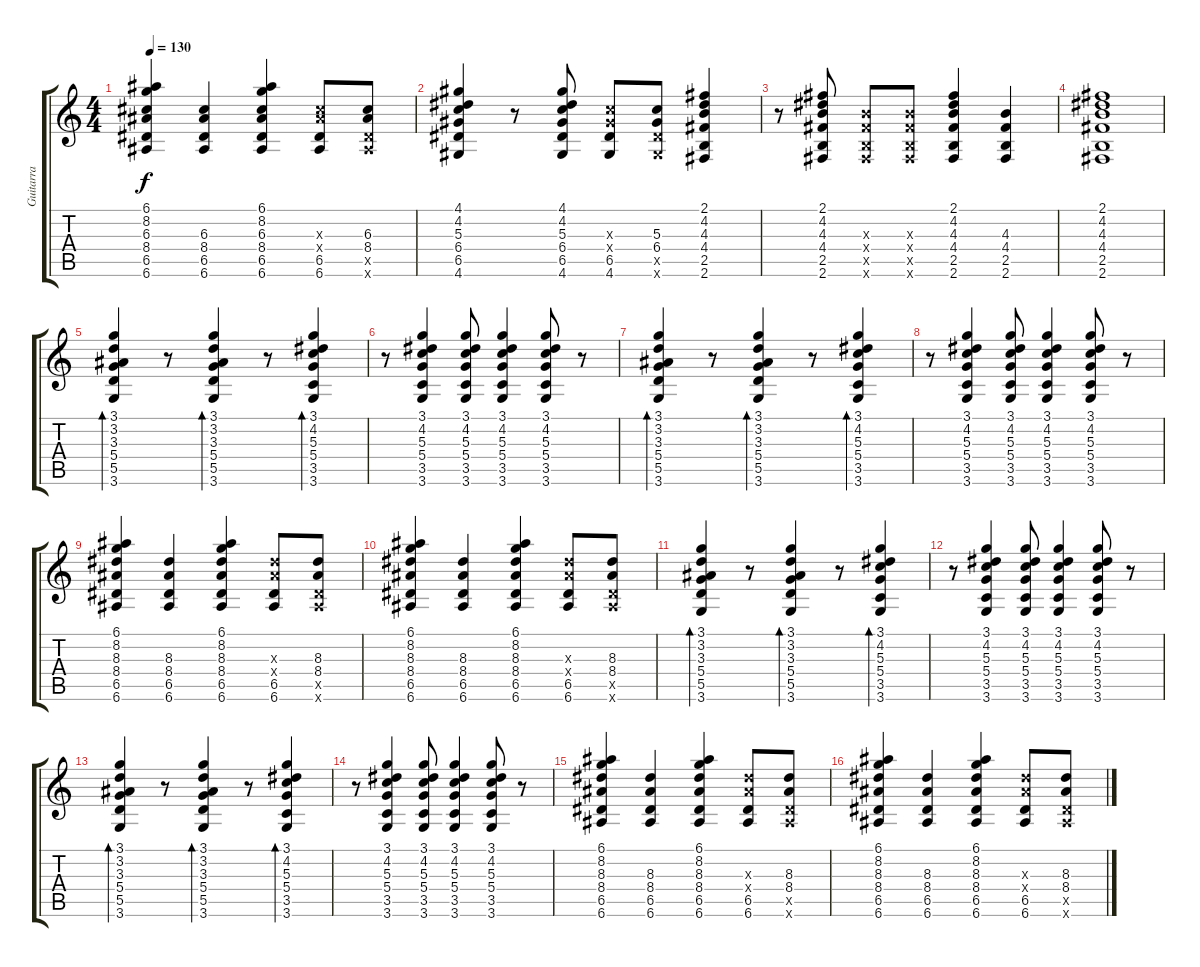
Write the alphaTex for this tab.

\track ("Guitarra " "Guitarra ") {instrument acousticguitarsteel}
\staff {score tabs}
\tuning (E4 B3 G3 D3 A2 E2) {hide}
\ts (4 4)
\tempo 130
\clef g2
\ks c
(6.1 8.2 6.3 8.4 6.5 6.6).4{dy f} (6.3 8.4 6.5 6.6).4 (6.1 8.2 6.3 8.4 6.5 6.6).4 (6.3{x} 8.4{x} 6.5 6.6).8 (6.3 8.4 6.5{x} 6.6{x}).8 |
(4.1 4.2 5.3 6.4 6.5 4.6).4 r.8 (4.1 4.2 5.3 6.4 6.5 4.6).8 (5.3{x} 6.4{x} 6.5 4.6).8 (5.3 6.4 6.5{x} 4.6{x}).8 (2.1 4.2 4.3 4.4 2.5 2.6).4 |
r.8 (2.1 4.2 4.3 4.4 2.5 2.6).8 (4.3{x} 4.4{x} 2.5{x} 2.6{x}).8 (4.3{x} 4.4{x} 2.5{x} 2.6{x}).8 (2.1 4.2 4.3 4.4 2.5 2.6).4 (4.3 4.4 2.5 2.6).4 |
(2.1 4.2 4.3 4.4 2.5 2.6).1 |
(3.1 3.2 3.3 5.4 5.5 3.6).4{bd 120} r.8 (3.1 3.2 3.3 5.4 5.5 3.6).4{bd 120} r.8 (3.1 4.2 5.3 5.4 3.5 3.6).4{bd 120} |
r.8 (3.1 4.2 5.3 5.4 3.5 3.6).4 (3.1 4.2 5.3 5.4 3.5 3.6).8 (3.1 4.2 5.3 5.4 3.5 3.6).4 (3.1 4.2 5.3 5.4 3.5 3.6).8 r.8 |
(3.1 3.2 3.3 5.4 5.5 3.6).4{bd 120} r.8 (3.1 3.2 3.3 5.4 5.5 3.6).4{bd 120} r.8 (3.1 4.2 5.3 5.4 3.5 3.6).4{bd 120} |
r.8 (3.1 4.2 5.3 5.4 3.5 3.6).4 (3.1 4.2 5.3 5.4 3.5 3.6).8 (3.1 4.2 5.3 5.4 3.5 3.6).4 (3.1 4.2 5.3 5.4 3.5 3.6).8 r.8 |
(6.1 8.2 8.3 8.4 6.5 6.6).4 (8.3 8.4 6.5 6.6).4 (6.1 8.2 8.3 8.4 6.5 6.6).4 (8.3{x} 8.4{x} 6.5 6.6).8 (8.3 8.4 6.5{x} 6.6{x}).8 |
(6.1 8.2 8.3 8.4 6.5 6.6).4 (8.3 8.4 6.5 6.6).4 (6.1 8.2 8.3 8.4 6.5 6.6).4 (8.3{x} 8.4{x} 6.5 6.6).8 (8.3 8.4 6.5{x} 6.6{x}).8 |
(3.1 3.2 3.3 5.4 5.5 3.6).4{bd 120} r.8 (3.1 3.2 3.3 5.4 5.5 3.6).4{bd 120} r.8 (3.1 4.2 5.3 5.4 3.5 3.6).4{bd 120} |
r.8 (3.1 4.2 5.3 5.4 3.5 3.6).4 (3.1 4.2 5.3 5.4 3.5 3.6).8 (3.1 4.2 5.3 5.4 3.5 3.6).4 (3.1 4.2 5.3 5.4 3.5 3.6).8 r.8 |
(3.1 3.2 3.3 5.4 5.5 3.6).4{bd 120} r.8 (3.1 3.2 3.3 5.4 5.5 3.6).4{bd 120} r.8 (3.1 4.2 5.3 5.4 3.5 3.6).4{bd 120} |
r.8 (3.1 4.2 5.3 5.4 3.5 3.6).4 (3.1 4.2 5.3 5.4 3.5 3.6).8 (3.1 4.2 5.3 5.4 3.5 3.6).4 (3.1 4.2 5.3 5.4 3.5 3.6).8 r.8 |
(6.1 8.2 8.3 8.4 6.5 6.6).4 (8.3 8.4 6.5 6.6).4 (6.1 8.2 8.3 8.4 6.5 6.6).4 (8.3{x} 8.4{x} 6.5 6.6).8 (8.3 8.4 6.5{x} 6.6{x}).8 |
(6.1 8.2 8.3 8.4 6.5 6.6).4 (8.3 8.4 6.5 6.6).4 (6.1 8.2 8.3 8.4 6.5 6.6).4 (8.3{x} 8.4{x} 6.5 6.6).8 (8.3 8.4 6.5{x} 6.6{x}).8
